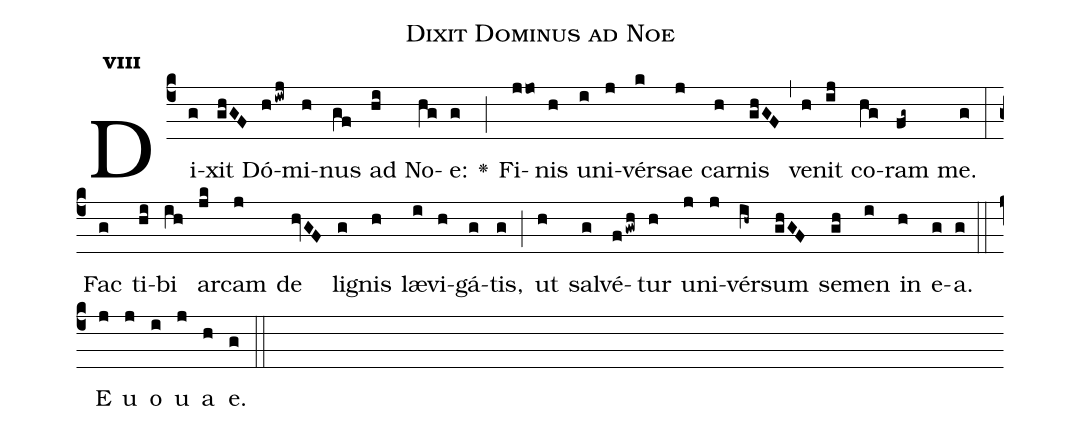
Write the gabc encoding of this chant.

name:Dixit Dominus ad Noe;
office-part:Antiphona;
mode:8;
%%
initial-style: 1;
name: Dixit Dominus ad Nœ;
book: Antiphonae & Responsoria/Tomus IV, p. 35;
occasion: Dominica II per Annum;
office-part: 1V Ant M-II ad lib;
annotation: 8g;
centering-scheme: english;
font: OFLSortsMillGoudy;
height: 11;
width: 4.5;
%%
(c4)Di(g)xit(ghGF) Dó(hiwj)mi(h)nus(gf) ad(hi) No(hg)e:(g) <v>\greheightstar</v>(;) Fi(jjo)nis(h) u(i)ni(j)vér(k)sae(j) car(h)nis(ghGF) (,) ve(h)nit(ij) co(hg)ram(fg~) me.(g) (:) Fac(g) ti(hi)bi(ih) ar(jk)cam(j) de(hvGF) li(g)gnis(h) læ(i)vi(h)gá(g)tis,(g) (;) ut(h) sal(g)vé(fgwh)tur(h) u(j)ni(j)vér(ih~)sum(ghGF) se(gh)men(i) in(h) e(g)a.(g) (::) E(j) u(j) o(i) u(j) a(h) e.(g) (::)
